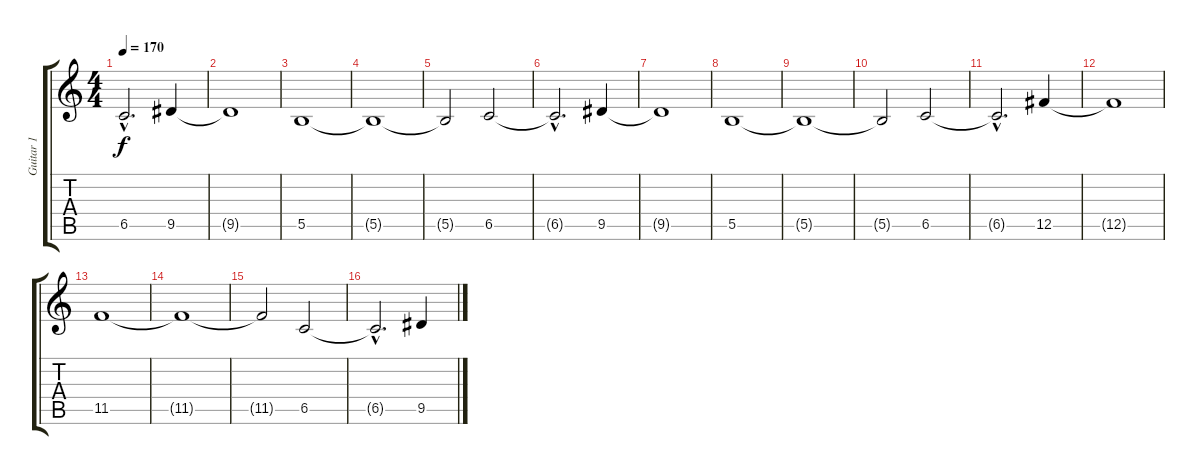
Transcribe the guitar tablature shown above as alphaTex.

\track ("Guitar 1" "Guitar 1") {instrument overdrivenguitar}
\staff {score tabs}
\tuning (Db4 Ab3 E3 B2 Gb2 B1) {hide}
\ts (4 4)
\tempo 170
\clef g2
\ks c
6.5{hac t}.2{d dy f} 9.5.4 |
9.5{t}.1 |
5.5.1 |
5.5{t}.1 |
5.5{t}.2 6.5.2 |
6.5{hac t}.2{d} 9.5.4 |
9.5{t}.1 |
5.5.1 |
5.5{t}.1 |
5.5{t}.2 6.5.2 |
6.5{hac t}.2{d} 12.5.4 |
12.5{t}.1 |
11.5.1 |
11.5{t}.1 |
11.5{t}.2 6.5.2 |
6.5{hac t}.2{d} 9.5.4
